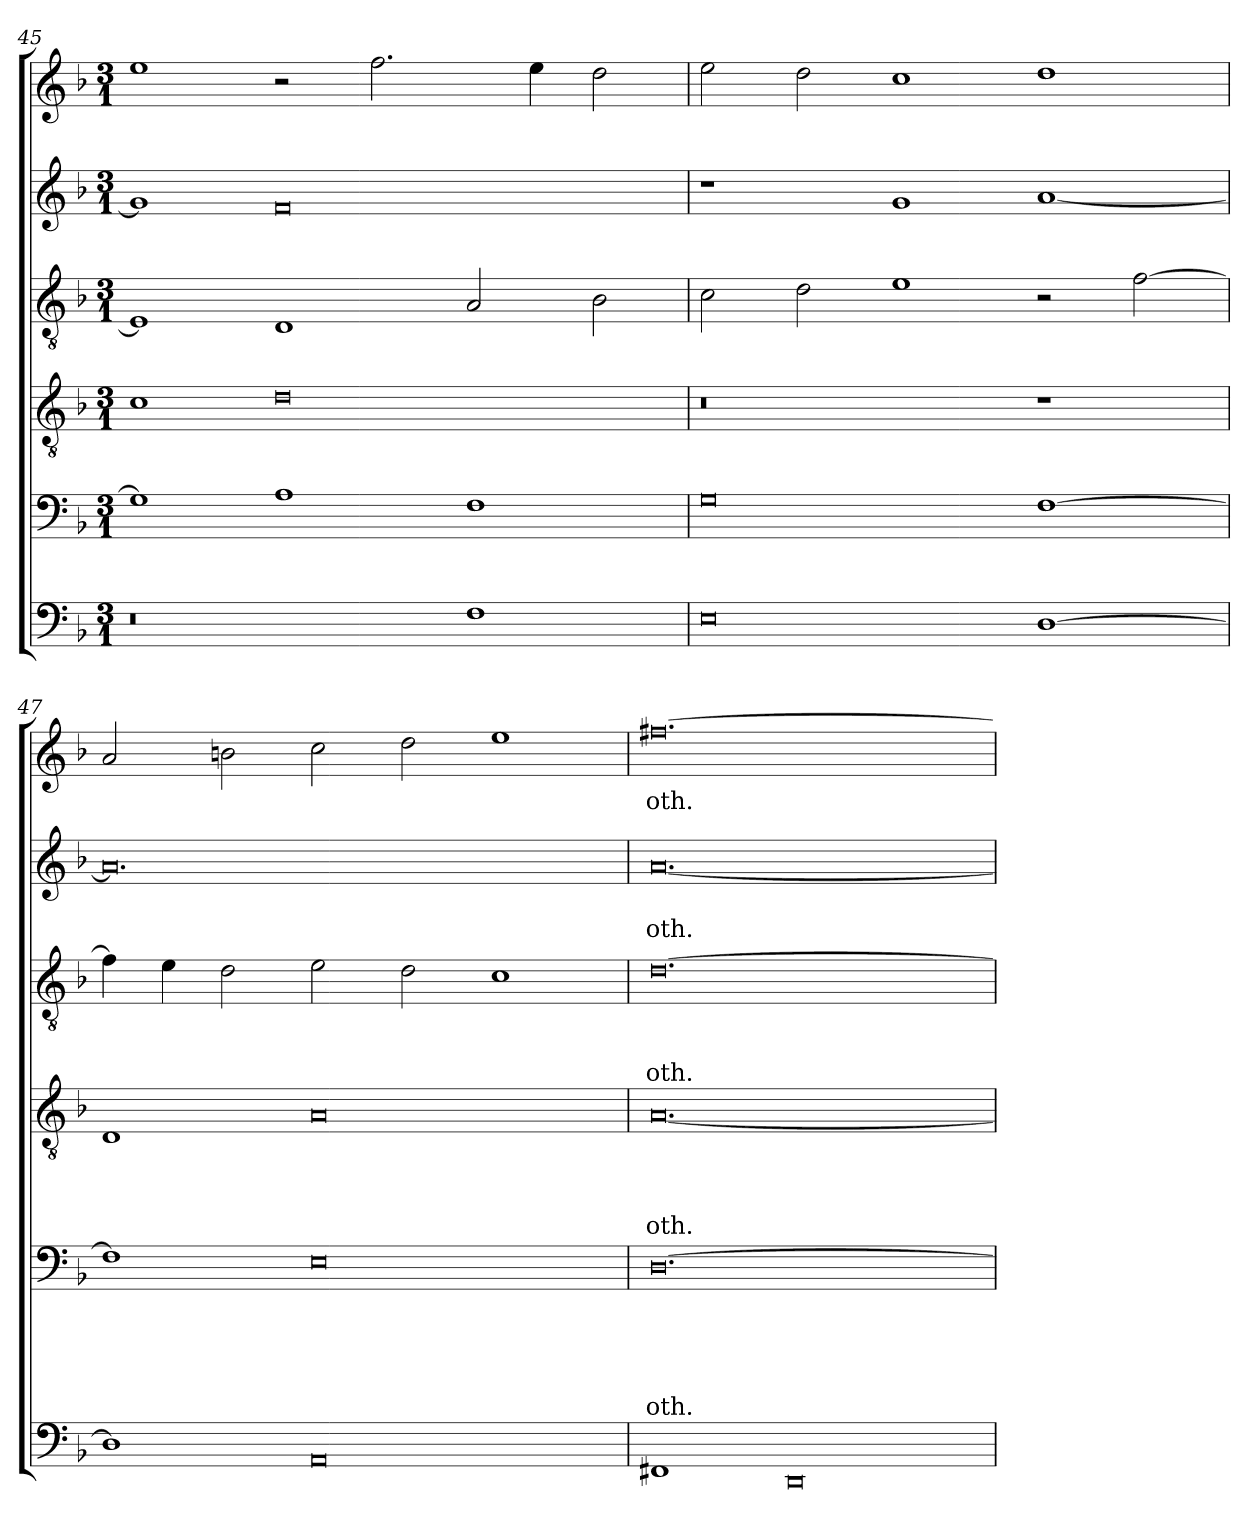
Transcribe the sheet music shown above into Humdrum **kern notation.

**kern	**kern	**text	**text	**text	**text	**text	**kern	**text	**text	**text	**text	**kern	**text	**text	**text	**kern	**text	**text	**kern	**text
*part6	*part5	*part5	*part5	*part5	*part5	*part5	*part4	*part4	*part4	*part4	*part4	*part3	*part3	*part3	*part3	*part2	*part2	*part2	*part1	*part1
*staff6	*staff5	*staff5	*staff5	*staff5	*staff5	*staff5	*staff4	*staff4	*staff4	*staff4	*staff4	*staff3	*staff3	*staff3	*staff3	*staff2	*staff2	*staff2	*staff1	*staff1
*clefF4	*clefF4	*	*	*	*	*	*clefGv2	*	*	*	*	*clefGv2	*	*	*	*clefG2	*	*	*clefG2	*
*k[b-]	*k[b-]	*	*	*	*	*	*k[b-]	*	*	*	*	*k[b-]	*	*	*	*k[b-]	*	*	*k[b-]	*
*F:	*F:	*	*	*	*	*	*F:	*	*	*	*	*F:	*	*	*	*F:	*	*	*F:	*
*M3/1	*M3/1	*	*	*	*	*	*M3/1	*	*	*	*	*M3/1	*	*	*	*M3/1	*	*	*M3/1	*
=45	=45	=45	=45	=45	=45	=45	=45	=45	=45	=45	=45	=45	=45	=45	=45	=45	=45	=45	=45	=45
0r	1G]	.	.	.	.	.	1c	.	.	.	.	1E]	.	.	.	1g]	.	.	1ee	.
.	1A	.	.	.	.	.	0d	.	.	.	.	1D	.	.	.	0f	.	.	2r	.
.	.	.	.	.	.	.	.	.	.	.	.	.	.	.	.	.	.	.	2.ff\	.
1F	1F	.	.	.	.	.	.	.	.	.	.	2A/	.	.	.	.	.	.	.	.
.	.	.	.	.	.	.	.	.	.	.	.	.	.	.	.	.	.	.	4ee\	.
.	.	.	.	.	.	.	.	.	.	.	.	2B-\	.	.	.	.	.	.	2dd\	.
!!LO:PB:g=z
=46	=46	=46	=46	=46	=46	=46	=46	=46	=46	=46	=46	=46	=46	=46	=46	=46	=46	=46	=46	=46
0E	0G	.	.	.	.	.	0r	.	.	.	.	2c\	.	.	.	1r	.	.	2ee\	.
.	.	.	.	.	.	.	.	.	.	.	.	2d\	.	.	.	.	.	.	2dd\	.
.	.	.	.	.	.	.	.	.	.	.	.	1e	.	.	.	1g	.	.	1cc	.
[1D	[1F	.	.	.	.	.	1r	.	.	.	.	2r	.	.	.	[1a	.	.	1dd	.
.	.	.	.	.	.	.	.	.	.	.	.	[2f\	.	.	.	.	.	.	.	.
=47	=47	=47	=47	=47	=47	=47	=47	=47	=47	=47	=47	=47	=47	=47	=47	=47	=47	=47	=47	=47
1D]	1F]	.	.	.	.	.	1D	.	.	.	.	4f\]	.	.	.	0.a]	.	.	2a/	.
.	.	.	.	.	.	.	.	.	.	.	.	4e\	.	.	.	.	.	.	.	.
.	.	.	.	.	.	.	.	.	.	.	.	2d\	.	.	.	.	.	.	2bn\	.
0AA	0E	.	.	.	.	.	0A	.	.	.	.	2e\	.	.	.	.	.	.	2cc\	.
.	.	.	.	.	.	.	.	.	.	.	.	2d\	.	.	.	.	.	.	2dd\	.
.	.	.	.	.	.	.	.	.	.	.	.	1c	.	.	.	.	.	.	1ee	.
=48	=48	=48	=48	=48	=48	=48	=48	=48	=48	=48	=48	=48	=48	=48	=48	=48	=48	=48	=48	=48
1FF#X	[0.D	.	.	.	.	-oth.	[0.A	.	.	.	-oth.	[0.d	.	.	-oth.	[0.a	.	-oth.	[0.ff#X	-oth.
0DD	.	.	.	.	.	.	.	.	.	.	.	.	.	.	.	.	.	.	.	.
=	=	=	=	=	=	=	=	=	=	=	=	=	=	=	=	=	=	=	=	=
*-	*-	*-	*-	*-	*-	*-	*-	*-	*-	*-	*-	*-	*-	*-	*-	*-	*-	*-	*-	*-
